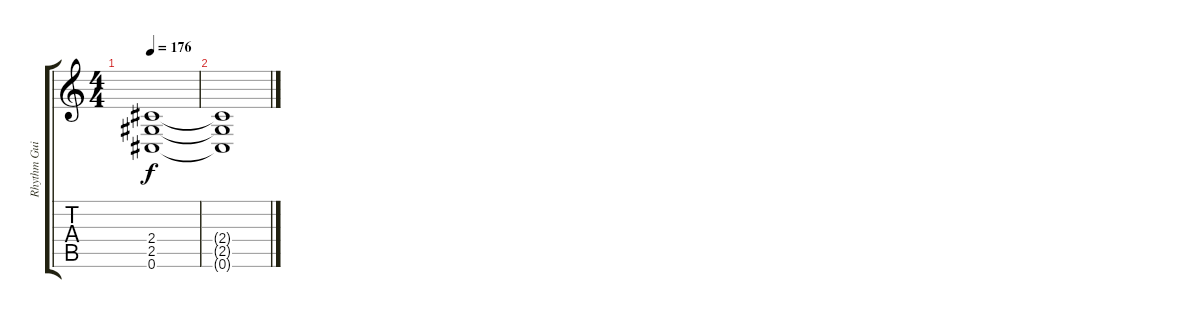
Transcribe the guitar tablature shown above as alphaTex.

\track ("Rhythm Guitar" "Rhythm Gui") {instrument overdrivenguitar}
\staff {score tabs}
\tuning (Db4 Ab3 E3 B2 Gb2 Db2) {hide}
\ts (4 4)
\tempo 176
\clef g2
\ks c
(2.4{t} 2.5{t} 0.6{t}).1{dy f volume 0} |
(2.4{t} 2.5{t} 0.6{t}).1
